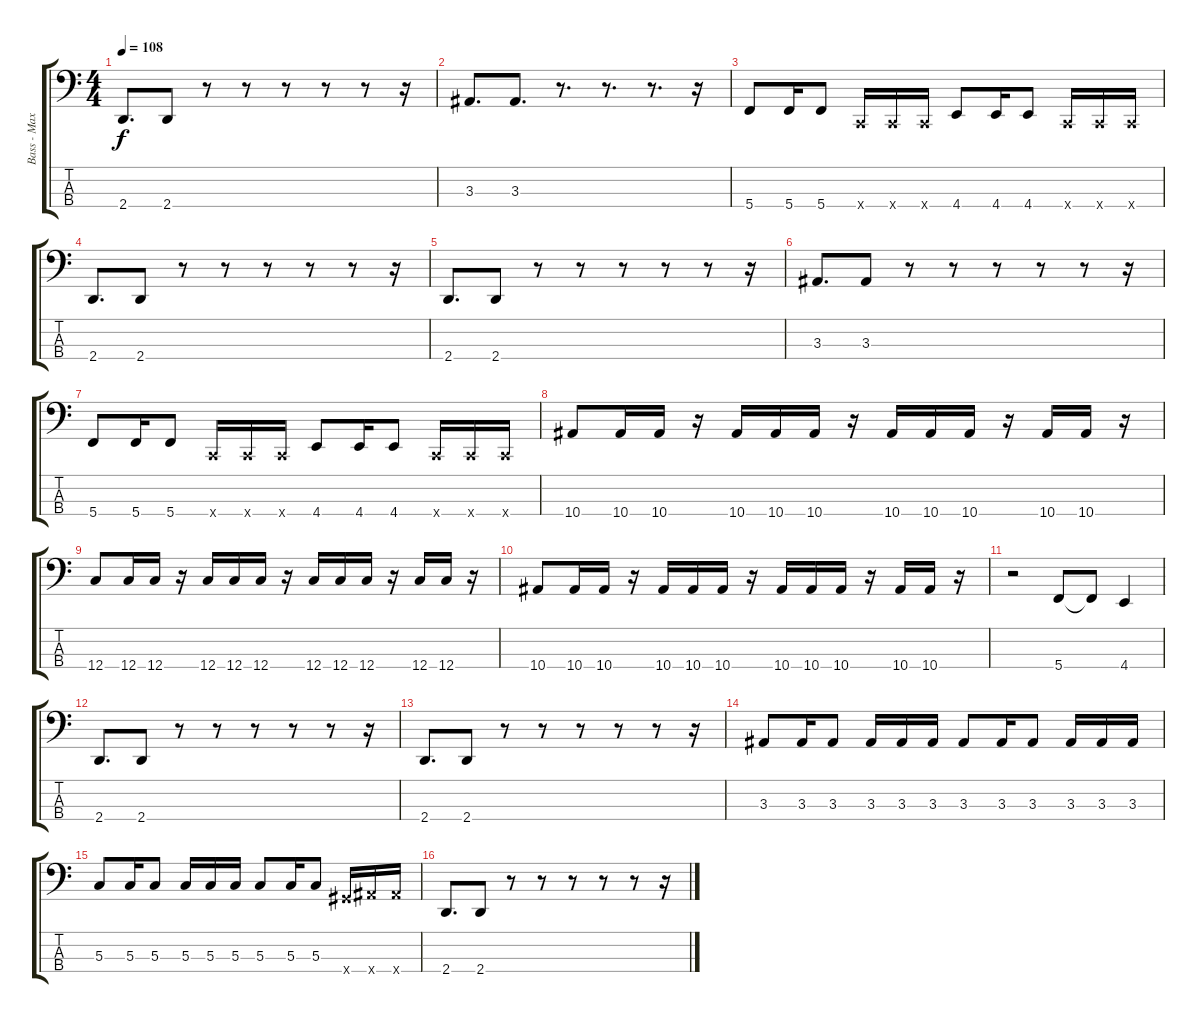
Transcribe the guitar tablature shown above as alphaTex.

\track ("Bass - Max Green" "Bass - Max") {instrument electricbasspick}
\staff {score tabs}
\tuning (F2 C2 G1 C1) {hide}
\ts (4 4)
\tempo 108
\clef f4
\ks c
2.4.8{d dy f} 2.4.8 r.8 r.8 r.8 r.8 r.8 r.16 |
3.3.8{d} 3.3.8{d} r.8{d} r.8{d} r.8{d} r.16 |
5.4.8 5.4.16 5.4.8 0.4{x}.16 0.4{x}.16 0.4{x}.16 4.4.8 4.4.16 4.4.8 0.4{x}.16 0.4{x}.16 0.4{x}.16 |
2.4.8{d} 2.4.8 r.8 r.8 r.8 r.8 r.8 r.16 |
2.4.8{d} 2.4.8 r.8 r.8 r.8 r.8 r.8 r.16 |
3.3.8{d} 3.3.8 r.8 r.8 r.8 r.8 r.8 r.16 |
5.4.8 5.4.16 5.4.8 0.4{x}.16 0.4{x}.16 0.4{x}.16 4.4.8 4.4.16 4.4.8 0.4{x}.16 0.4{x}.16 0.4{x}.16 |
10.4.8 10.4.16 10.4.16 r.16 10.4.16 10.4.16 10.4.16 r.16 10.4.16 10.4.16 10.4.16 r.16 10.4.16 10.4.16 r.16 |
12.4.8 12.4.16 12.4.16 r.16 12.4.16 12.4.16 12.4.16 r.16 12.4.16 12.4.16 12.4.16 r.16 12.4.16 12.4.16 r.16 |
10.4.8 10.4.16 10.4.16 r.16 10.4.16 10.4.16 10.4.16 r.16 10.4.16 10.4.16 10.4.16 r.16 10.4.16 10.4.16 r.16 |
r.2 5.4.8 5.4{t}.8 4.4.4 |
2.4.8{d} 2.4.8 r.8 r.8 r.8 r.8 r.8 r.16 |
2.4.8{d} 2.4.8 r.8 r.8 r.8 r.8 r.8 r.16 |
3.3.8 3.3.16 3.3.8 3.3.16 3.3.16 3.3.16 3.3.8 3.3.16 3.3.8 3.3.16 3.3.16 3.3.16 |
5.3.8 5.3.16 5.3.8 5.3.16 5.3.16 5.3.16 5.3.8 5.3.16 5.3.8 8.4{x}.16 10.4{x}.16 10.4{x}.16 |
2.4.8{d} 2.4.8 r.8 r.8 r.8 r.8 r.8 r.16
